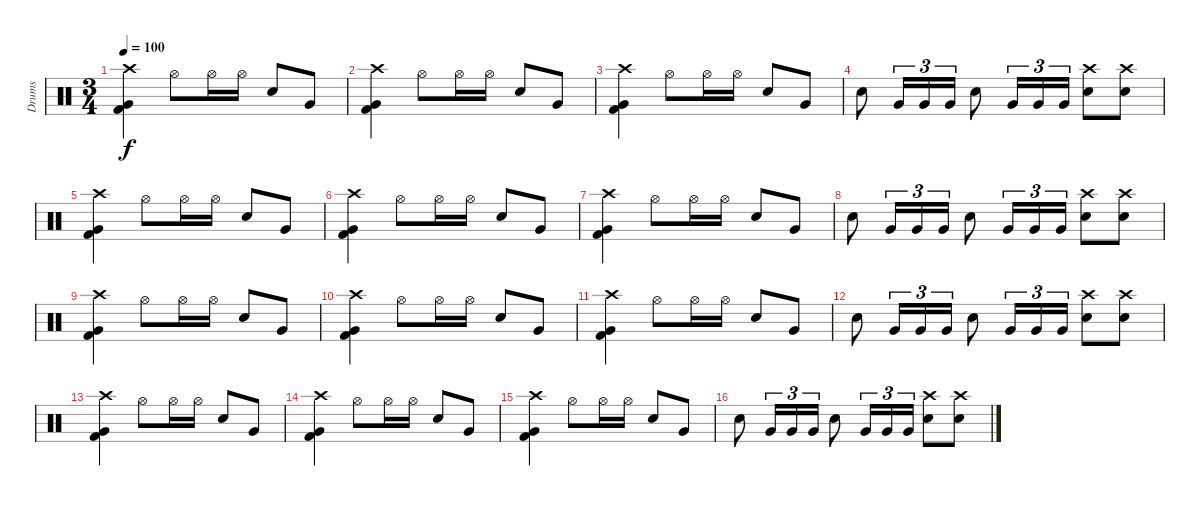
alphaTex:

\track ("Drums" "Drums") {instrument percussion}
\staff {score}
\articulation defaults
\ts (3 4)
\tempo 100
\clef neutral
\ks c
("Crash high (hit)" "Very Low Tom (hit)" "Kick (hit) 2").4{dy f} "Hi-Hat (open)".8 "Hi-Hat (open)".16 "Hi-Hat (open)".16 "Snare (hit) 2".8 "Very Low Tom (hit)".8 |
("Crash high (hit)" "Very Low Tom (hit)" "Kick (hit) 2").4 "Hi-Hat (open)".8 "Hi-Hat (open)".16 "Hi-Hat (open)".16 "Snare (hit) 2".8 "Very Low Tom (hit)".8 |
("Crash high (hit)" "Very Low Tom (hit)" "Kick (hit) 2").4 "Hi-Hat (open)".8 "Hi-Hat (open)".16 "Hi-Hat (open)".16 "Snare (hit) 2".8 "Very Low Tom (hit)".8 |
"Snare (hit) 2".8 "Very Low Tom (hit)".16{tu (3 2)} "Very Low Tom (hit)".16{tu (3 2)} "Very Low Tom (hit)".16{tu (3 2)} "Snare (hit) 2".8 "Very Low Tom (hit)".16{tu (3 2)} "Very Low Tom (hit)".16{tu (3 2)} "Very Low Tom (hit)".16{tu (3 2)} ("Crash high (hit)" "Snare (hit) 2").8 ("Crash high (hit)" "Snare (hit) 2").8 |
("Crash high (hit)" "Very Low Tom (hit)" "Kick (hit) 2").4 "Hi-Hat (open)".8 "Hi-Hat (open)".16 "Hi-Hat (open)".16 "Snare (hit) 2".8 "Very Low Tom (hit)".8 |
("Crash high (hit)" "Very Low Tom (hit)" "Kick (hit) 2").4 "Hi-Hat (open)".8 "Hi-Hat (open)".16 "Hi-Hat (open)".16 "Snare (hit) 2".8 "Very Low Tom (hit)".8 |
("Crash high (hit)" "Very Low Tom (hit)" "Kick (hit) 2").4 "Hi-Hat (open)".8 "Hi-Hat (open)".16 "Hi-Hat (open)".16 "Snare (hit) 2".8 "Very Low Tom (hit)".8 |
"Snare (hit) 2".8 "Very Low Tom (hit)".16{tu (3 2)} "Very Low Tom (hit)".16{tu (3 2)} "Very Low Tom (hit)".16{tu (3 2)} "Snare (hit) 2".8 "Very Low Tom (hit)".16{tu (3 2)} "Very Low Tom (hit)".16{tu (3 2)} "Very Low Tom (hit)".16{tu (3 2)} ("Crash high (hit)" "Snare (hit) 2").8 ("Crash high (hit)" "Snare (hit) 2").8 |
("Crash high (hit)" "Very Low Tom (hit)" "Kick (hit) 2").4 "Hi-Hat (open)".8 "Hi-Hat (open)".16 "Hi-Hat (open)".16 "Snare (hit) 2".8 "Very Low Tom (hit)".8 |
("Crash high (hit)" "Very Low Tom (hit)" "Kick (hit) 2").4 "Hi-Hat (open)".8 "Hi-Hat (open)".16 "Hi-Hat (open)".16 "Snare (hit) 2".8 "Very Low Tom (hit)".8 |
("Crash high (hit)" "Very Low Tom (hit)" "Kick (hit) 2").4 "Hi-Hat (open)".8 "Hi-Hat (open)".16 "Hi-Hat (open)".16 "Snare (hit) 2".8 "Very Low Tom (hit)".8 |
"Snare (hit) 2".8 "Very Low Tom (hit)".16{tu (3 2)} "Very Low Tom (hit)".16{tu (3 2)} "Very Low Tom (hit)".16{tu (3 2)} "Snare (hit) 2".8 "Very Low Tom (hit)".16{tu (3 2)} "Very Low Tom (hit)".16{tu (3 2)} "Very Low Tom (hit)".16{tu (3 2)} ("Crash high (hit)" "Snare (hit) 2").8 ("Crash high (hit)" "Snare (hit) 2").8 |
("Crash high (hit)" "Very Low Tom (hit)" "Kick (hit) 2").4 "Hi-Hat (open)".8 "Hi-Hat (open)".16 "Hi-Hat (open)".16 "Snare (hit) 2".8 "Very Low Tom (hit)".8 |
("Crash high (hit)" "Very Low Tom (hit)" "Kick (hit) 2").4 "Hi-Hat (open)".8 "Hi-Hat (open)".16 "Hi-Hat (open)".16 "Snare (hit) 2".8 "Very Low Tom (hit)".8 |
("Crash high (hit)" "Very Low Tom (hit)" "Kick (hit) 2").4 "Hi-Hat (open)".8 "Hi-Hat (open)".16 "Hi-Hat (open)".16 "Snare (hit) 2".8 "Very Low Tom (hit)".8 |
"Snare (hit) 2".8 "Very Low Tom (hit)".16{tu (3 2)} "Very Low Tom (hit)".16{tu (3 2)} "Very Low Tom (hit)".16{tu (3 2)} "Snare (hit) 2".8 "Very Low Tom (hit)".16{tu (3 2)} "Very Low Tom (hit)".16{tu (3 2)} "Very Low Tom (hit)".16{tu (3 2)} ("Crash high (hit)" "Snare (hit) 2").8 ("Crash high (hit)" "Snare (hit) 2").8
